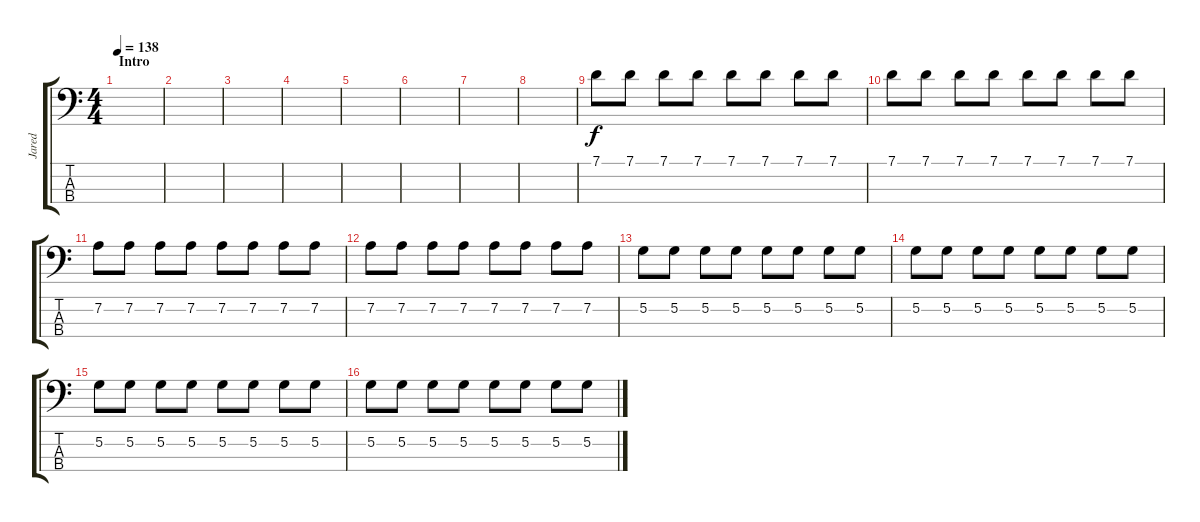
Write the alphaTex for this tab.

\track ("Jared" "Jared") {instrument electricbassfinger}
\staff {score tabs}
\tuning (G2 D2 A1 D1) {hide}
\ts (4 4)
\section ("" "Intro ")
\tempo 138
\clef f4
\ks c
|
|
|
|
|
|
|
|
7.1.8 7.1.8 7.1.8 7.1.8 7.1.8 7.1.8 7.1.8 7.1.8 |
7.1.8 7.1.8 7.1.8 7.1.8 7.1.8 7.1.8 7.1.8 7.1.8 |
7.2.8 7.2.8 7.2.8 7.2.8 7.2.8 7.2.8 7.2.8 7.2.8 |
7.2.8 7.2.8 7.2.8 7.2.8 7.2.8 7.2.8 7.2.8 7.2.8 |
5.2.8 5.2.8 5.2.8 5.2.8 5.2.8 5.2.8 5.2.8 5.2.8 |
5.2.8 5.2.8 5.2.8 5.2.8 5.2.8 5.2.8 5.2.8 5.2.8 |
5.2.8 5.2.8 5.2.8 5.2.8 5.2.8 5.2.8 5.2.8 5.2.8 |
5.2.8 5.2.8 5.2.8 5.2.8 5.2.8 5.2.8 5.2.8 5.2.8
